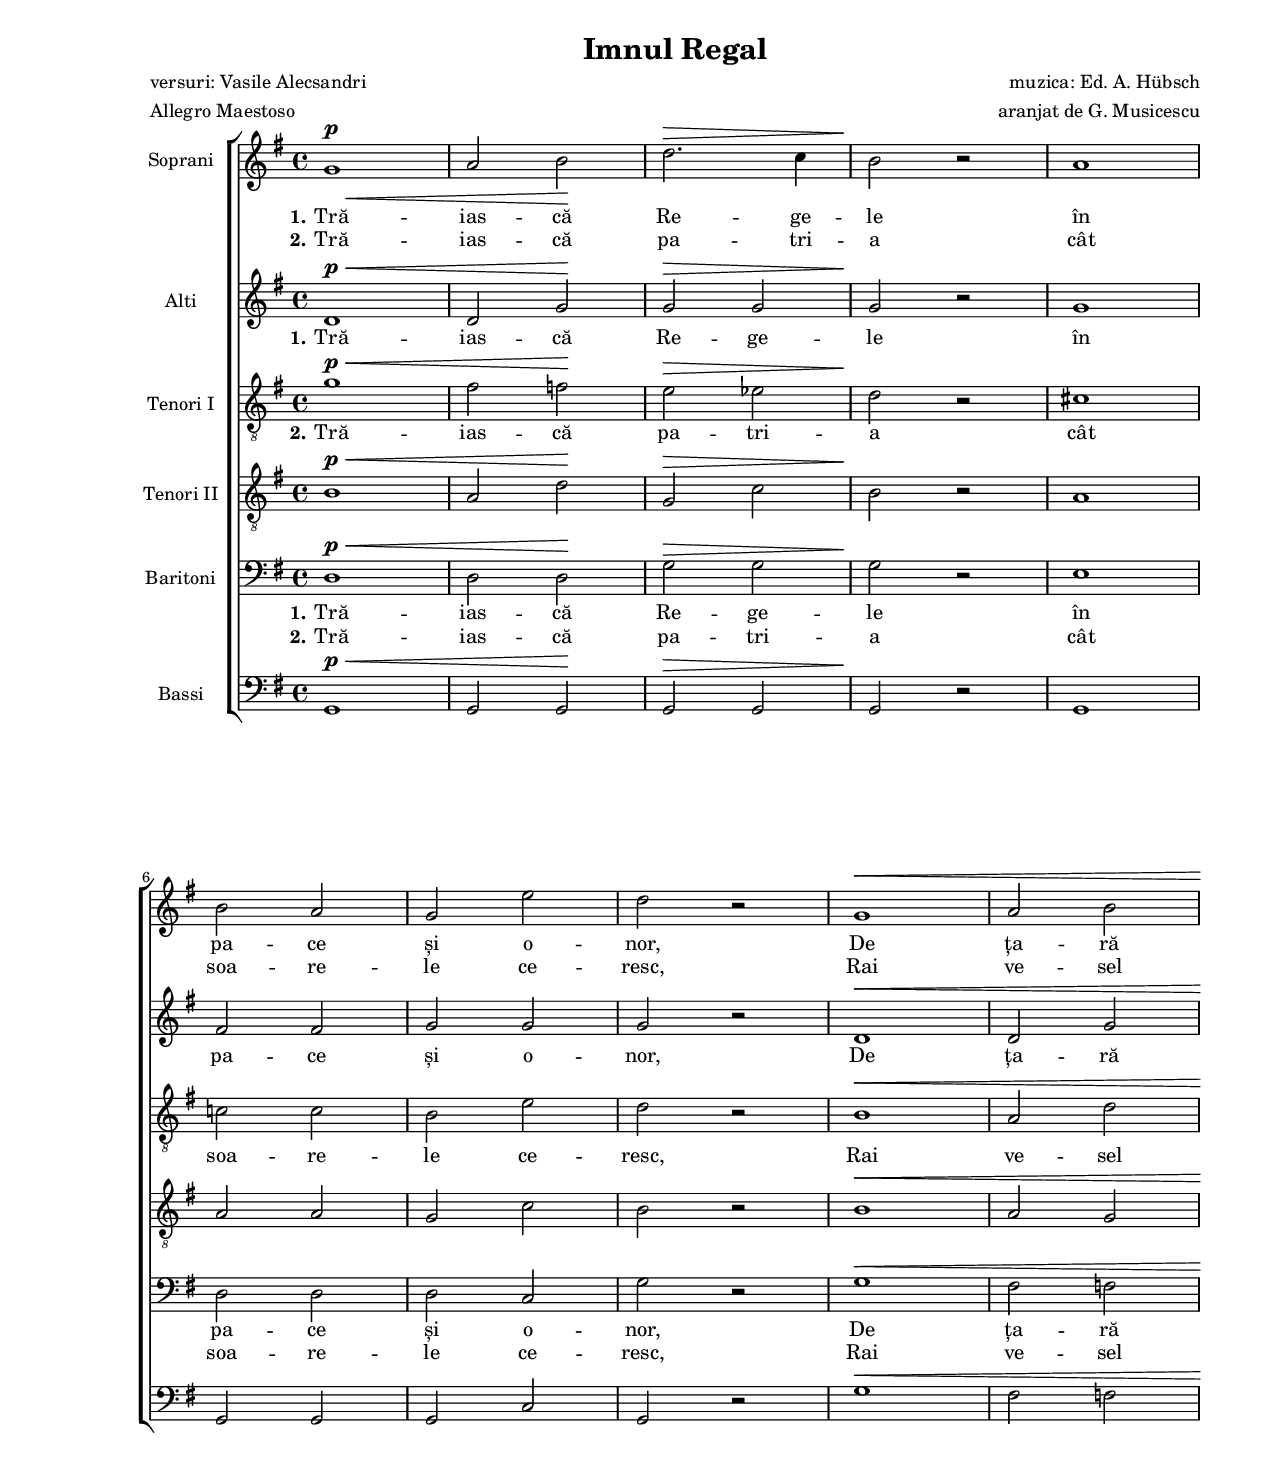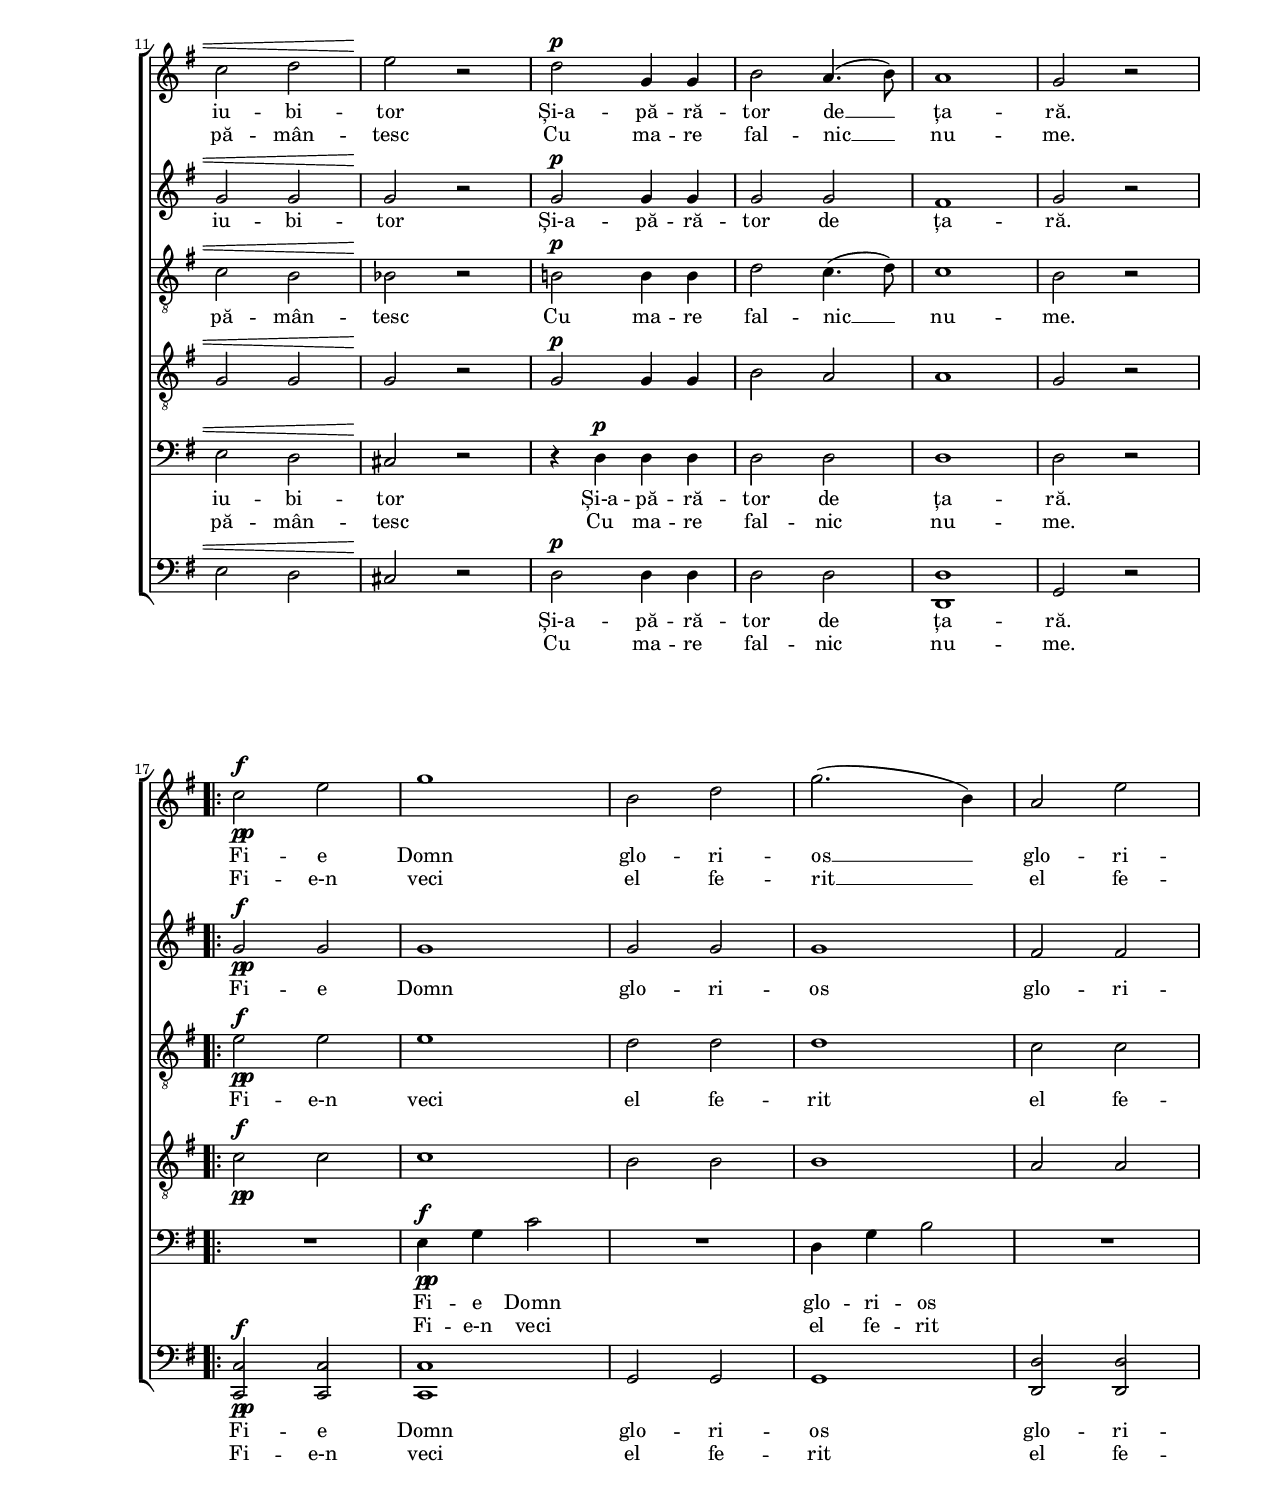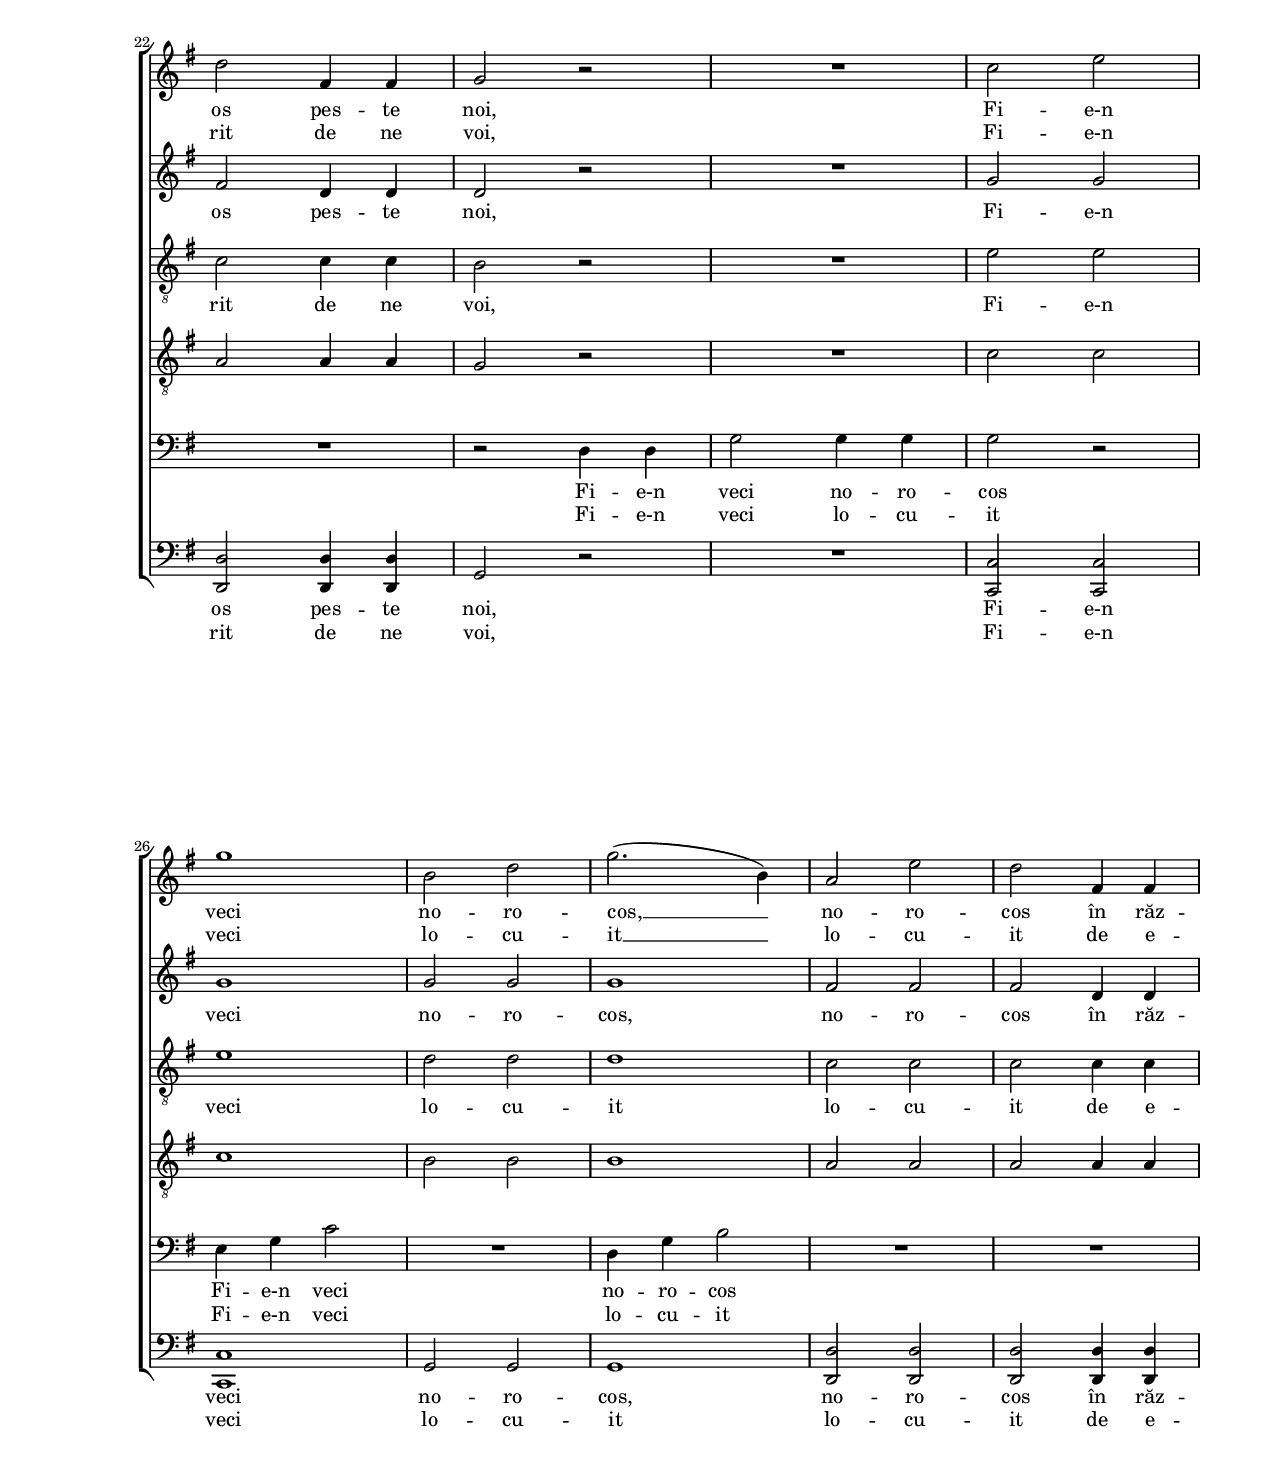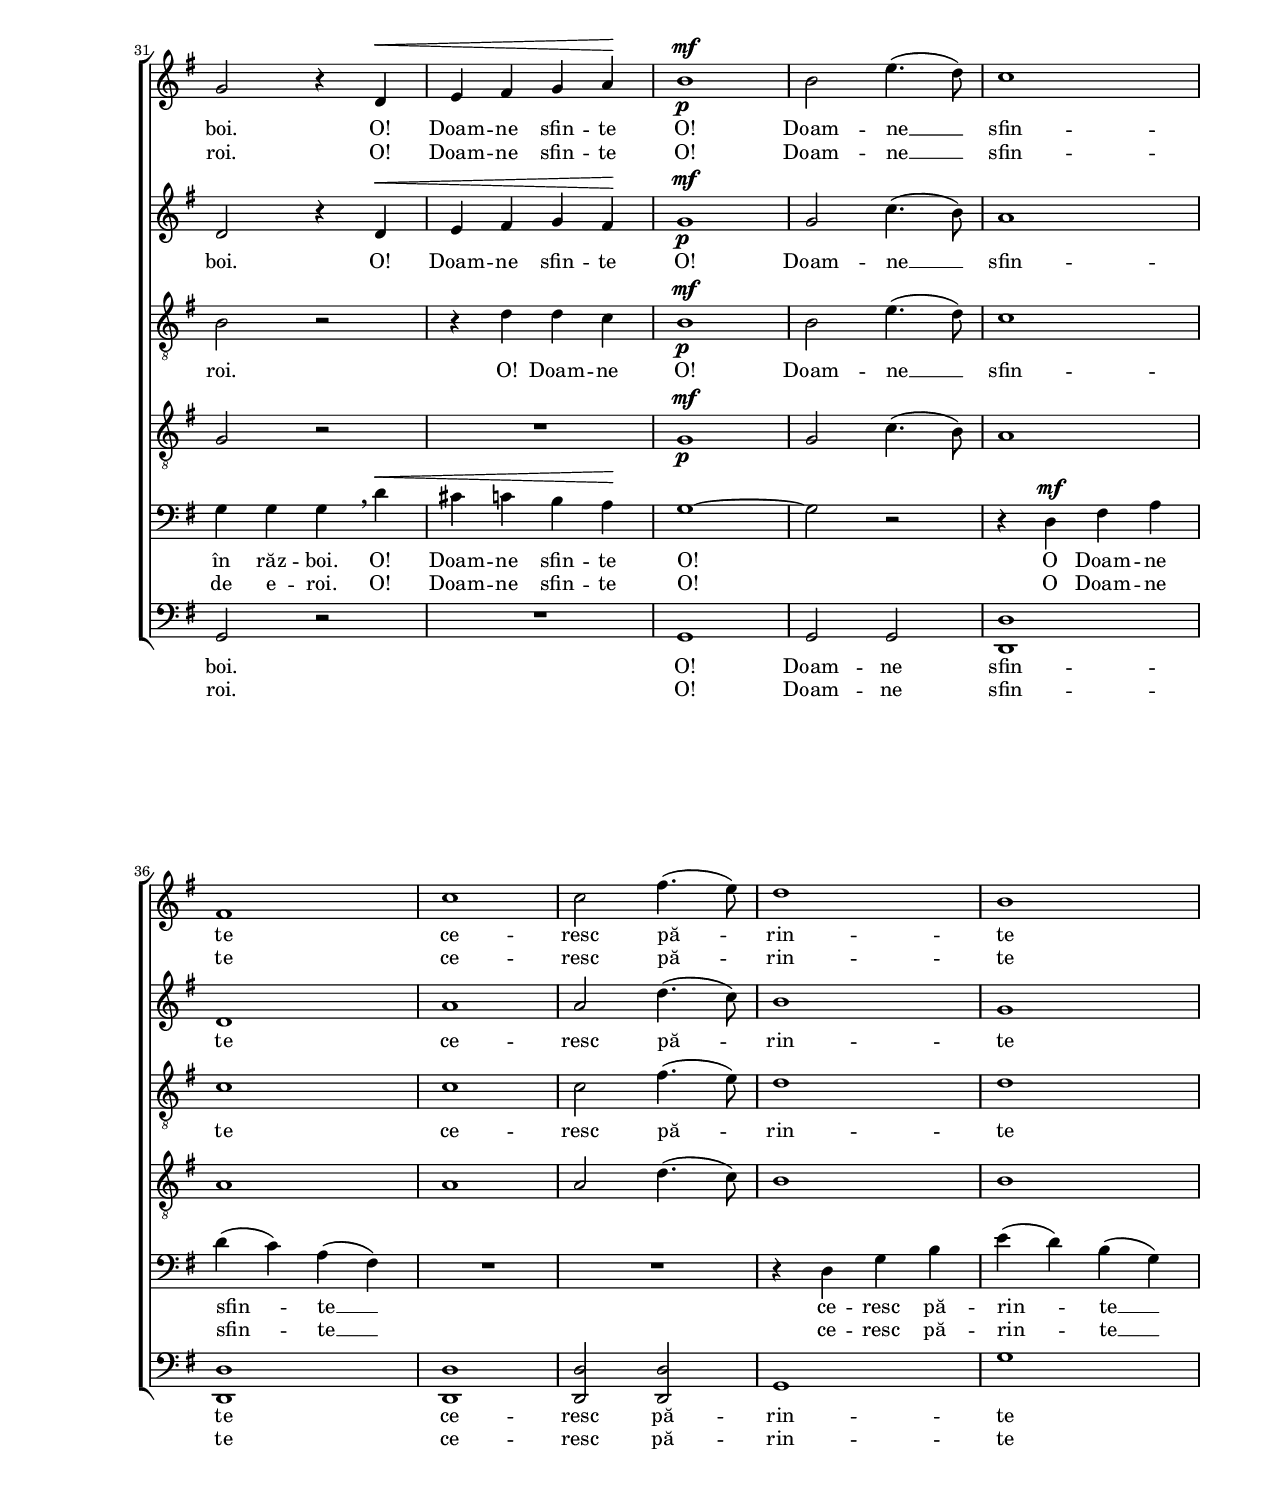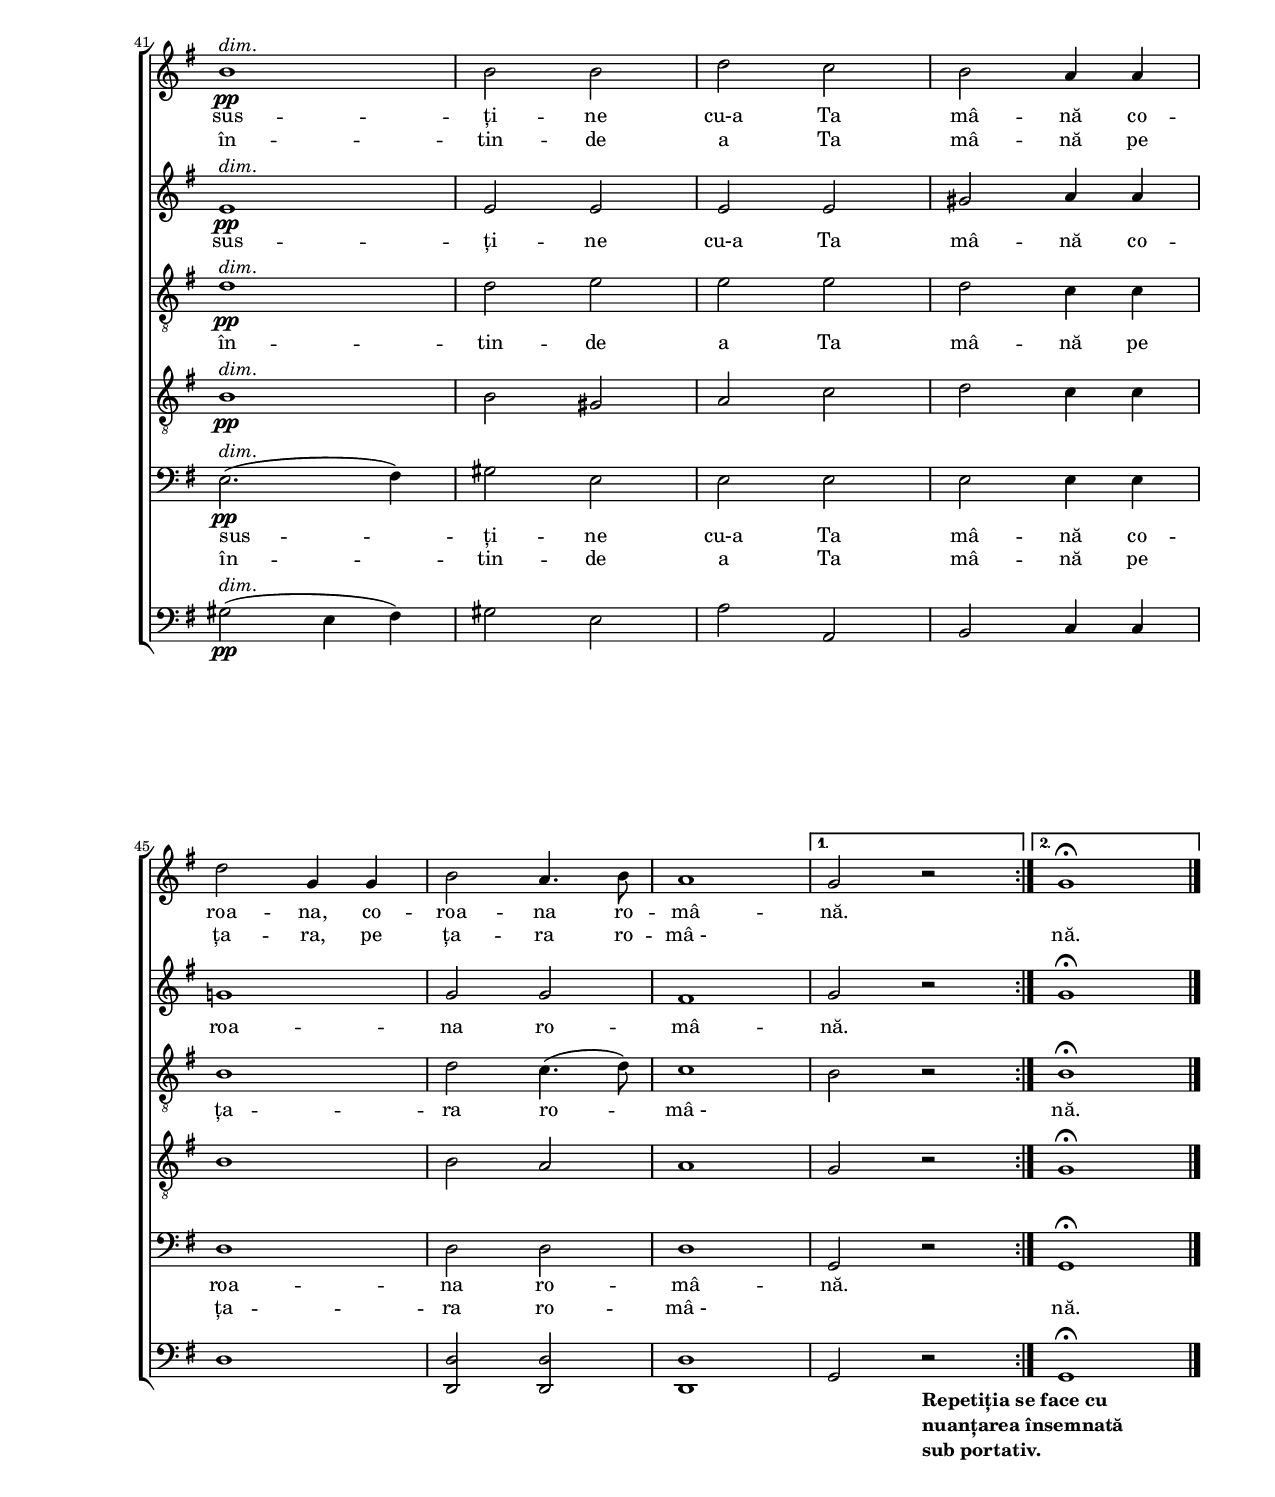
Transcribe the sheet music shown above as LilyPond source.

\version "2.19.80"

\paper {
  #(set-paper-size "letter")
  left-margin = 1\in
  line-width = 7\in
  print-page-number = false
  top-margin = 0.7\in
  bottom-margin = 0.7\in
}

\header {
  title = "Imnul Regal"
  poet = "versuri: Vasile Alecsandri"
  composer = "muzica: Ed. A. Hübsch"
  arranger = "aranjat de G. Musicescu"
  meter = "Allegro Maestoso"
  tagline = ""
}

#(set-global-staff-size 16)

global = {
  \set Staff.midiInstrument = "clarinet"
  \override Score.VerticalAxisGroup.remove-first = ##t
  \key g \major
  \time 4/4
  \autoBeamOff
}

% Use these instead of \p and \pp because the original document had something
% like g1^\f_\pp, which lilypond doesn't like.
myP = \markup {
  \musicglyph "p"
}

myPp = \markup {
  \musicglyph "p"
  \hspace #-1.0
  \musicglyph "p"
}

dimMarkup = \markup { \italic "dim." }

finalNote = \markup {
  \bold
  \column {
    { \hspace #1.0 }
    { "Repetiția se face cu" }
    { "nuanțarea însemnată" }
    { "sub portativ." }
  }
}

sopStanzaOne = \lyricmode {
  \set stanza = "1."
  Tră -- ias -- că Re -- ge -- le
  în pa -- ce și o -- nor,
  De ța -- ră iu -- bi -- tor
  Și-a -- pă -- ră -- tor de __ ța -- ră.

  Fi -- e Domn glo -- ri -- os __ glo -- ri -- os pes -- te noi,
  Fi -- e-n veci no -- ro -- cos, __ no -- ro -- cos în răz -- boi.
  O! Doam -- ne sfin -- te O! Doam -- ne __ sfin -- te
  ce -- resc pă -- rin -- te
  sus -- ți -- ne cu-a Ta mâ -- nă
  co -- roa -- na, co -- roa -- na ro -- mâ -- nă.
}

sopStanzaTwo = \lyricmode {
  \set stanza = "2."
  Tră -- ias -- că pa -- tri -- a
  cât soa -- re -- le ce -- resc,
  Rai ve -- sel pă -- mân -- tesc
  Cu ma -- re fal -- nic __ nu -- me.

  Fi -- e-n veci el fe -- rit __ el fe -- rit de ne voi,
  Fi -- e-n veci lo -- cu -- it __ lo -- cu -- it de e -- roi.
  O! Doam -- ne sfin -- te O! Doam -- ne __ sfin -- te
  ce -- resc pă -- rin -- te
  în -- tin -- de a Ta mâ -- nă
  pe ța -- ra, pe ța -- ra ro -- "mâ -" \skip 2 nă.
}

altoStanzaOne = \lyricmode {
  \set stanza = "1."
  Tră -- ias -- că Re -- ge -- le
  în pa -- ce și o -- nor,
  De ța -- ră iu -- bi -- tor
  Și-a -- pă -- ră -- tor de ța -- ră.

  Fi -- e Domn glo -- ri -- os glo -- ri -- os pes -- te noi,
  Fi -- e-n veci no -- ro -- cos, no -- ro -- cos în răz -- boi.
  O! Doam -- ne sfin -- te O! Doam -- ne __ sfin -- te
  ce -- resc pă -- rin -- te
  sus -- ți -- ne cu-a Ta mâ -- nă
  co -- roa -- na ro -- mâ -- nă.
}

tenorStanzaTwo = \lyricmode {
  \set stanza = "2."
  Tră -- ias -- că pa -- tri -- a
  cât soa -- re -- le ce -- resc,
  Rai ve -- sel pă -- mân -- tesc
  Cu ma -- re fal -- nic __ nu -- me.

  Fi -- e-n veci el fe -- rit el fe -- rit de ne voi,
  Fi -- e-n veci lo -- cu -- it lo -- cu -- it de e -- roi.
  O! Doam -- ne O! Doam -- ne __ sfin -- te
  ce -- resc pă -- rin -- te
  în -- tin -- de a Ta mâ -- nă
  pe ța -- ra ro -- "mâ -" \skip 2 nă.
}

baritoneStanzaOne = \lyricmode {
  \set stanza = "1."
  Tră -- ias -- că Re -- ge -- le
  în pa -- ce și o -- nor,
  De ța -- ră iu -- bi -- tor
  Și-a -- pă -- ră -- tor de ța -- ră.

  Fi -- e Domn glo -- ri -- os
  Fi -- e-n veci no -- ro -- cos
  Fi -- e-n veci no -- ro -- cos în răz -- boi.
  O! Doam -- ne sfin -- te
  O! O Doam -- ne sfin -- te __
  ce -- resc pă -- rin -- te __
  sus -- ți -- ne cu-a Ta mâ -- nă
  co -- roa -- na ro -- mâ -- nă.
}

baritoneStanzaTwo = \lyricmode {
  \set stanza = "2."
  Tră -- ias -- că pa -- tri -- a
  cât soa -- re -- le ce -- resc,
  Rai ve -- sel pă -- mân -- tesc
  Cu ma -- re fal -- nic nu -- me.

  Fi -- e-n veci el fe -- rit
  Fi -- e-n veci lo -- cu -- it
  Fi -- e-n veci lo -- cu -- it de e -- roi.
  O! Doam -- ne sfin -- te
  O! O Doam -- ne sfin -- te __
  ce -- resc pă -- rin -- te __
  în -- tin -- de a Ta mâ -- nă
  pe ța -- ra ro -- "mâ -" \skip 2 nă.
}

bassStanzaOne = \lyricmode {
  \skip 8 \skip 8 \skip 8 \skip 8 \skip 8 \skip 8 \skip 8 \skip 8
  \skip 8 \skip 8 \skip 8 \skip 8 \skip 8 \skip 8 \skip 8 \skip 8
  \skip 8 \skip 8
  Și-a -- pă -- ră -- tor de ța -- ră.

  Fi -- e Domn glo -- ri -- os glo -- ri -- os pes -- te noi,
  Fi -- e-n veci no -- ro -- cos, no -- ro -- cos în răz -- boi.
  O! Doam -- ne sfin -- te
  ce -- resc pă -- rin -- te
}

bassStanzaTwo = \lyricmode {
  \skip 8 \skip 8 \skip 8 \skip 8 \skip 8 \skip 8 \skip 8 \skip 8
  \skip 8 \skip 8 \skip 8 \skip 8 \skip 8 \skip 8 \skip 8 \skip 8
  \skip 8 \skip 8
  Cu ma -- re fal -- nic nu -- me.

  Fi -- e-n veci el fe -- rit el fe -- rit de ne voi,
  Fi -- e-n veci lo -- cu -- it lo -- cu -- it de e -- roi.
  O! Doam -- ne sfin -- te
  ce -- resc pă -- rin -- te
}

sopMusic = \relative c' {
  \set Staff.vocalName = "Soprani"
  g'1^\p\<
  a2 b2\!
  d2.^\> c4
  b2\! r2
  a1
  \break

  b2 a2
  g2 e'2
  d2 r2
  g,1^\<
  a2 b2
  \break

  c2 d2
  e2\! r2
  d2^\p g,4 g4
  b2 a4.( b8)
  a1
  g2 r2
  \break

  \repeat volta 2 {
    c2^\f_\myPp e2
    g1
    b,2 d2
    g2.( b,4)
    a2 e'2
    \break

    d2 fis,4 fis4
    g2 r2
    R1
    c2 e2
    \break

    g1
    b,2 d2
    g2.( b,4)
    a2 e'2
    d2 fis,4 fis4
    \break

    g2 r4 d4^\<
    e4 fis4 g4 a4\!
    b1^\mf_\myP
    b2 e4.( d8)
    c1
    \break

    fis,1
    c'1
    c2 fis4.( e8)
    d1
    b1
    \break

    b1^\dimMarkup_\pp
    b2 b2
    d2 c2
    b2 a4 a4
    \break

    d2 g,4 g4
    b2 a4. b8
    a1
  } \alternative {
    { g2 r2 }
    { g1^\fermata }
  }
  \bar "|."
}

altoMusic = \relative c' {
  \set Staff.vocalName = "Alti"
  d1^\p^\<
  d2 g2\!
  g2^\> g2
  g2\! r2
  g1

  fis2 fis2
  g2 g2
  g2 r2
  d1^\<
  d2 g2

  g2 g2
  g2\! r2
  g2^\p g4 g4
  g2 g2
  fis1
  g2 r2

  \repeat volta 2 {
    g2^\f_\myPp g2
    g1
    g2 g2
    g1
    fis2 fis2

    fis2 d4 d4
    d2 r2
    R1
    g2 g2

    g1
    g2 g2
    g1
    fis2 fis2
    fis2 d4 d4

    d2 r4 d4^\<
    e4 fis4 g4 fis4\!
    g1^\mf_\myP
    g2 c4.( b8)
    a1

    d,1
    a'1
    a2 d4.( c8)
    b1
    g1

    e1^\dimMarkup_\pp
    e2 e2
    e2 e2
    gis2 a4 a4

    g!1
    g2 g2
    fis1
  } \alternative {
    { g2 r2 }
    { g1^\fermata }
  }
}

tenorOneMusic = \relative c' {
  \set Staff.vocalName = "Tenori I"
  g'1^\p^\<
  fis2 f2\!
  e2^\> es2
  d2\! r2
  cis1

  c!2 c2
  b2 e2
  d2 r2
  b1^\<
  a2 d2

  c2 b2
  bes2\! r2
  b!2^\p b4 b4
  d2 c4.( d8)
  c1
  b2 r2

  \repeat volta 2 {
    e2^\f_\myPp e2
    e1
    d2 d2
    d1
    c2 c2

    c2 c4 c4
    b2 r2
    R1
    e2 e2

    e1
    d2 d2
    d1
    c2 c2
    c2 c4 c4

    b2 r2
    r4 d4 d4 c4
    b1^\mf_\myP
    b2 e4.( d8)
    c1

    c1
    c1
    c2 fis4.( e8)
    d1
    d1

    d1^\dimMarkup_\pp
    d2 e2
    e2 e2
    d2 c4 c4

    b1
    d2 c4.( d8)
    c1
  } \alternative {
    { b2 r2 }
    { b1^\fermata }
  }
}

tenorTwoMusic = \relative c' {
  \set Staff.vocalName = "Tenori II"
  b1^\p^\<
  a2 d2\!
  g,2^\> c2
  b2\! r2
  a1

  a2 a2
  g2 c2
  b2 r2
  b1^\<
  a2 g2

  g2 g2
  g2\! r2
  g2^\p g4 g4
  b2 a2
  a1
  g2 r2

  \repeat volta 2 {
    c2^\f_\myPp c2
    c1
    b2 b2
    b1
    a2 a2

    a2 a4 a4
    g2 r2
    R1
    c2 c2

    c1
    b2 b2
    b1
    a2 a2
    a2 a4 a4

    g2 r2
    R1
    g1^\mf_\myP
    g2 c4.( b8)
    a1

    a1
    a1
    a2 d4.( c8)
    b1
    b1

    b1^\dimMarkup_\pp
    b2 gis2
    a2 c2
    d2 c4 c4

    b1
    b2 a2
    a1
  } \alternative {
    { g2 r2 }
    { g1^\fermata }
  }
}

baritoneMusic = \relative c' {
  \set Staff.vocalName = "Baritoni"
  d,1^\p^\<
  d2 d2\!
  g2^\> g2
  g2\! r2
  e1

  d2 d2
  d2 c2
  g'2 r2
  g1^\<
  fis2 f2

  e2 d2
  cis2\! r2
  r4 d4^\p d4 d4
  d2 d2
  d1
  d2 r2

  \repeat volta 2 {
    R1
    e4^\f_\myPp g4 c2
    R1
    d,4 g4 b2
    R1

    R1
    r2 d,4 d4
    g2 g4 g4
    g2 r2

    e4 g4 c2
    R1
    d,4 g4 b2
    R1
    R1

    g4 g4 g4 \breathe d'4^\<
    cis4 c4 b4 a4\!
    g1~
    g2 r2
    r4 d4^\mf fis4 a4

    d4( c4) a4( fis4)
    R1
    R1
    r4 d4 g4 b4
    e4( d4) b4( g4)

    e2.^\dimMarkup_\pp (fis4)
    gis2 e2
    e2 e2
    e2 e4 e4

    d1
    d2 d2
    d1
  } \alternative {
    { g,2 r2 }
    { g1^\fermata }
  }
}

bassMusic = \relative c' {
  \set Staff.vocalName = "Bassi"
  g,1^\p^\<
  g2 g2\!
  g2^\> g2
  g2\! r2
  g1

  g2 g2
  g2 c2
  g2 r2
  g'1^\<
  fis2 f2

  e2 d2
  cis2\! r2
  d2^\p d4 d4
  d2 d2
  <d d,>1
  g,2 r2

  \repeat volta 2 {
    <c c,>2^\f_\myPp <c c,>2
    <c c,>1
    g2 g2
    g1
    <d' d,>2 <d d,>2

    <d d,>2 <d d,>4 <d d,>4
    g,2 r2
    R1
    <c c,>2 <c c,>2

    <c c,>1
    g2 g2
    g1
    <d' d,>2 <d d,>2
    <d d,>2 <d d,>4 <d d,>4

    g,2 r2
    R1
    g1
    g2 g2
    <d' d,>1

    <d d,>1
    <d d,>1
    <d d,>2 <d d,>2
    g,1
    g'1

    gis2(^\dimMarkup_\pp e4 fis4)
    gis2 e2
    a2 a,2
    b2 c4 c4

    d1
    <d d,>2 <d d,>2
    <d d,>1
  } \alternative {
    { g,2 r2_\finalNote }
    { g1^\fermata }
  }
}

myScore = \new Score <<
  \new ChoirStaff <<
    \new Staff \new Voice { \global \sopMusic }
    \addlyrics { \sopStanzaOne }
    \addlyrics { \sopStanzaTwo }

    \new Staff \new Voice { \global \altoMusic }
    \addlyrics { \altoStanzaOne }

    \new Staff <<
      \clef "G_8"
      \new Voice { \global \tenorOneMusic }
      \addlyrics { \tenorStanzaTwo }
    >>

    \new Staff <<
      \clef "G_8"
      \new Voice { \global \tenorTwoMusic }
    >>

    \new Staff <<
      \clef "bass"
      \new Voice { \global \baritoneMusic }
      \addlyrics { \baritoneStanzaOne }
      \addlyrics { \baritoneStanzaTwo }
    >>

    \new Staff <<
      \clef "bass"
      \new Voice { \global \bassMusic }
      \addlyrics { \bassStanzaOne }
      \addlyrics { \bassStanzaTwo }
    >>
  >>
>>

\score {
  \myScore
  \layout {
    \context {
      \Staff \RemoveEmptyStaves
    }
  }
}

midiOutput = \midi {
  \tempo 4 = 240
}

\score {
  \unfoldRepeats
  \myScore
  \midi { \midiOutput }
}

\score {
  \unfoldRepeats
  \new Voice { \global \sopMusic }
  \midi { \midiOutput }
}

\score {
  \unfoldRepeats
  \new Voice { \global \altoMusic }
  \midi { \midiOutput }
}

\score {
  \unfoldRepeats
  \new Voice { \global \tenorOneMusic }
  \midi { \midiOutput }
}

\score {
  \unfoldRepeats
  \new Voice { \global \tenorTwoMusic }
  \midi { \midiOutput }
}

\score {
  \unfoldRepeats
  \new Voice { \global \baritoneMusic }
  \midi { \midiOutput }
}

\score {
  \unfoldRepeats
  \new Voice { \global \bassMusic }
  \midi { \midiOutput }
}
